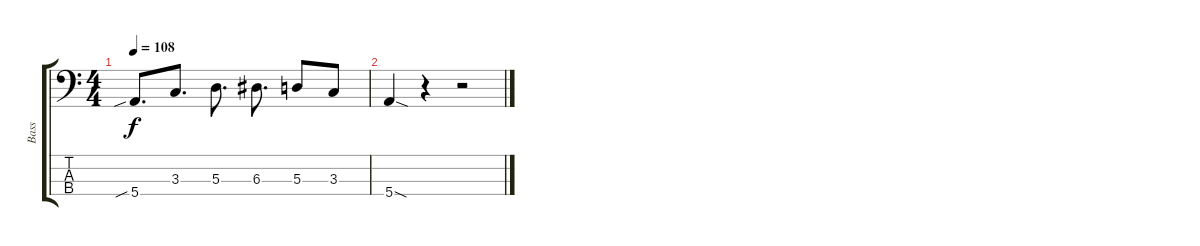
\track ("Bass" "Bass") {instrument electricbassfinger}
\staff {score tabs}
\tuning (G2 D2 A1 E1) {hide}
\ts (4 4)
\tempo 108
\clef f4
\ks c
5.4{sib}.8{d dy f} 3.3.8{d} 5.3.8{d} 6.3.8{d} 5.3.8 3.3.8 |
5.4{sod}.4 r.4 r.2
